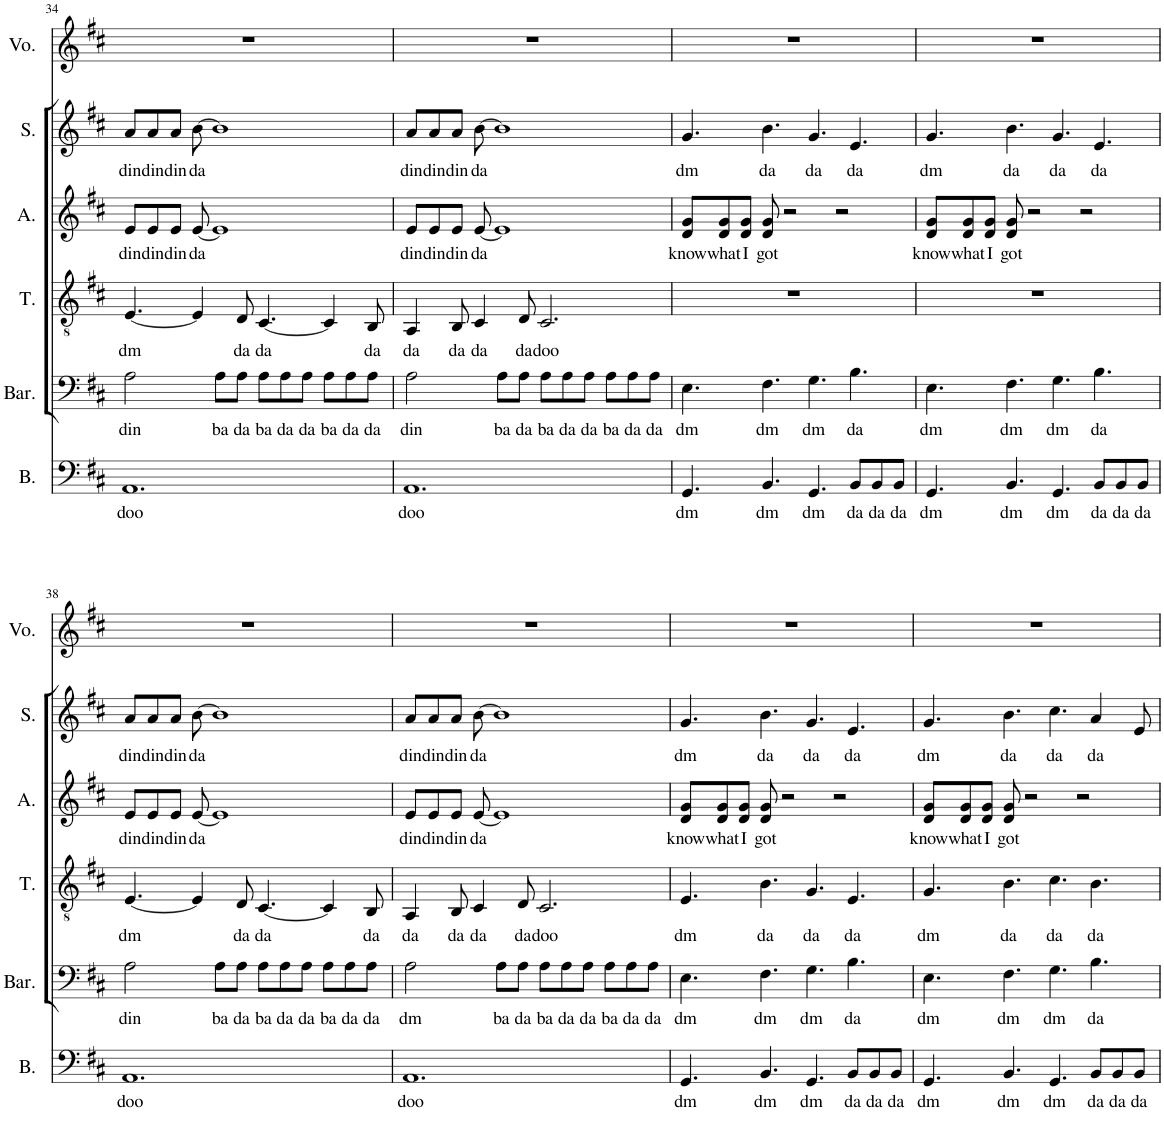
**kern	**text	**kern	**text	**kern	**text	**kern	**text	**kern	**text	**kern
*part6	*part6	*part5	*part5	*part4	*part4	*part3	*part3	*part2	*part2	*part1
*staff6	*staff6	*staff5	*staff5	*staff4	*staff4	*staff3	*staff3	*staff2	*staff2	*staff1
*I"Bass	*	*I"Baritone	*	*I"Tenor	*	*I"Alto	*	*I"Soprano	*	*I"Voice
*I'B.	*	*I'Bar.	*	*I'T.	*	*I'A.	*	*I'S.	*	*I'Vo.
!!LO:PB:g=z
*clefF4	*	*clefF4	*	*clefGv2	*	*clefG2	*	*clefG2	*	*clefG2
*	*	*	*	*	*	*	*	*	*	*Trd1c2
*k[f#c#]	*	*k[f#c#]	*	*k[f#c#]	*	*k[f#c#]	*	*k[f#c#]	*	*k[f#c#]
*M12/8	*	*M12/8	*	*M12/8	*	*M12/8	*	*M12/8	*	*M12/8
=34	=34	=34	=34	=34	=34	=34	=34	=34	=34	=34
!	!LO:LY:b	!	!LO:LY:b	!	!LO:LY:b	!	!LO:LY:b	!	!LO:LY:b	!
1.AA	doo	2A\	din	[4.E/	dm	8e/L	din	8a/L	din	1.r
!	!	!	!	!	!	!	!LO:LY:b	!	!LO:LY:b	!
.	.	.	.	.	.	8e/	din	8a/	din	.
!	!	!	!	!	!	!	!LO:LY:b	!	!LO:LY:b	!
.	.	.	.	.	.	8e/J	din	8a/J	din	.
!	!	!	!	!	!	!	!LO:LY:b	!	!LO:LY:b	!
.	.	.	.	4E/]	.	[8e/	da	[8b\	da	.
!	!	!	!LO:LY:b	!	!	!	!	!	!	!
.	.	8A\L	ba	.	.	1e]	.	1b]	.	.
!	!	!	!LO:LY:b	!	!LO:LY:b	!	!	!	!	!
.	.	8A\J	da	8D/	da	.	.	.	.	.
!	!	!	!LO:LY:b	!	!LO:LY:b	!	!	!	!	!
.	.	8A\L	ba	[4.C#/	da	.	.	.	.	.
!	!	!	!LO:LY:b	!	!	!	!	!	!	!
.	.	8A\	da	.	.	.	.	.	.	.
!	!	!	!LO:LY:b	!	!	!	!	!	!	!
.	.	8A\J	da	.	.	.	.	.	.	.
!	!	!	!LO:LY:b	!	!	!	!	!	!	!
.	.	8A\L	ba	4C#/]	.	.	.	.	.	.
!	!	!	!LO:LY:b	!	!	!	!	!	!	!
.	.	8A\	da	.	.	.	.	.	.	.
!	!	!	!LO:LY:b	!	!LO:LY:b	!	!	!	!	!
.	.	8A\J	da	8BB/	da	.	.	.	.	.
=35	=35	=35	=35	=35	=35	=35	=35	=35	=35	=35
!	!LO:LY:b	!	!LO:LY:b	!	!LO:LY:b	!	!LO:LY:b	!	!LO:LY:b	!
1.AA	doo	2A\	din	4AA/	da	8e/L	din	8a/L	din	1.r
!	!	!	!	!	!	!	!LO:LY:b	!	!LO:LY:b	!
.	.	.	.	.	.	8e/	din	8a/	din	.
!	!	!	!	!	!LO:LY:b	!	!LO:LY:b	!	!LO:LY:b	!
.	.	.	.	8BB/	da	8e/J	din	8a/J	din	.
!	!	!	!	!	!LO:LY:b	!	!LO:LY:b	!	!LO:LY:b	!
.	.	.	.	4C#/	da	[8e/	da	[8b\	da	.
!	!	!	!LO:LY:b	!	!	!	!	!	!	!
.	.	8A\L	ba	.	.	1e]	.	1b]	.	.
!	!	!	!LO:LY:b	!	!LO:LY:b	!	!	!	!	!
.	.	8A\J	da	8D/	da	.	.	.	.	.
!	!	!	!LO:LY:b	!	!LO:LY:b	!	!	!	!	!
.	.	8A\L	ba	2.C#/	doo	.	.	.	.	.
!	!	!	!LO:LY:b	!	!	!	!	!	!	!
.	.	8A\	da	.	.	.	.	.	.	.
!	!	!	!LO:LY:b	!	!	!	!	!	!	!
.	.	8A\J	da	.	.	.	.	.	.	.
!	!	!	!LO:LY:b	!	!	!	!	!	!	!
.	.	8A\L	ba	.	.	.	.	.	.	.
!	!	!	!LO:LY:b	!	!	!	!	!	!	!
.	.	8A\	da	.	.	.	.	.	.	.
!	!	!	!LO:LY:b	!	!	!	!	!	!	!
.	.	8A\J	da	.	.	.	.	.	.	.
=36	=36	=36	=36	=36	=36	=36	=36	=36	=36	=36
!	!LO:LY:b	!	!LO:LY:b	!	!	!	!LO:LY:b	!	!LO:LY:b	!
4.GG/	dm	4.E\	dm	1.r	.	8d/ 8g/L	know	4.g/	dm	1.r
!	!	!	!	!	!	!	!LO:LY:b	!	!	!
.	.	.	.	.	.	8d/ 8g/	what	.	.	.
!	!	!	!	!	!	!	!LO:LY:b	!	!	!
.	.	.	.	.	.	8d/ 8g/J	I	.	.	.
!	!LO:LY:b	!	!LO:LY:b	!	!	!	!LO:LY:b	!	!LO:LY:b	!
4.BB/	dm	4.F#\	dm	.	.	8d/ 8g/	got	4.b\	da	.
.	.	.	.	.	.	2r	.	.	.	.
!	!LO:LY:b	!	!LO:LY:b	!	!	!	!	!	!LO:LY:b	!
4.GG/	dm	4.G\	dm	.	.	.	.	4.g/	da	.
.	.	.	.	.	.	2r	.	.	.	.
!	!LO:LY:b	!	!LO:LY:b	!	!	!	!	!	!LO:LY:b	!
8BB/L	da	4.B\	da	.	.	.	.	4.e/	da	.
!	!LO:LY:b	!	!	!	!	!	!	!	!	!
8BB/	da	.	.	.	.	.	.	.	.	.
!	!LO:LY:b	!	!	!	!	!	!	!	!	!
8BB/J	da	.	.	.	.	.	.	.	.	.
=37	=37	=37	=37	=37	=37	=37	=37	=37	=37	=37
!	!LO:LY:b	!	!LO:LY:b	!	!	!	!LO:LY:b	!	!LO:LY:b	!
4.GG/	dm	4.E\	dm	1.r	.	8d/ 8g/L	know	4.g/	dm	1.r
!	!	!	!	!	!	!	!LO:LY:b	!	!	!
.	.	.	.	.	.	8d/ 8g/	what	.	.	.
!	!	!	!	!	!	!	!LO:LY:b	!	!	!
.	.	.	.	.	.	8d/ 8g/J	I	.	.	.
!	!LO:LY:b	!	!LO:LY:b	!	!	!	!LO:LY:b	!	!LO:LY:b	!
4.BB/	dm	4.F#\	dm	.	.	8d/ 8g/	got	4.b\	da	.
.	.	.	.	.	.	2r	.	.	.	.
!	!LO:LY:b	!	!LO:LY:b	!	!	!	!	!	!LO:LY:b	!
4.GG/	dm	4.G\	dm	.	.	.	.	4.g/	da	.
.	.	.	.	.	.	2r	.	.	.	.
!	!LO:LY:b	!	!LO:LY:b	!	!	!	!	!	!LO:LY:b	!
8BB/L	da	4.B\	da	.	.	.	.	4.e/	da	.
!	!LO:LY:b	!	!	!	!	!	!	!	!	!
8BB/	da	.	.	.	.	.	.	.	.	.
!	!LO:LY:b	!	!	!	!	!	!	!	!	!
8BB/J	da	.	.	.	.	.	.	.	.	.
!!LO:LB:g=z
=38	=38	=38	=38	=38	=38	=38	=38	=38	=38	=38
!	!LO:LY:b	!	!LO:LY:b	!	!LO:LY:b	!	!LO:LY:b	!	!LO:LY:b	!
1.AA	doo	2A\	din	[4.E/	dm	8e/L	din	8a/L	din	1.r
!	!	!	!	!	!	!	!LO:LY:b	!	!LO:LY:b	!
.	.	.	.	.	.	8e/	din	8a/	din	.
!	!	!	!	!	!	!	!LO:LY:b	!	!LO:LY:b	!
.	.	.	.	.	.	8e/J	din	8a/J	din	.
!	!	!	!	!	!	!	!LO:LY:b	!	!LO:LY:b	!
.	.	.	.	4E/]	.	[8e/	da	[8b\	da	.
!	!	!	!LO:LY:b	!	!	!	!	!	!	!
.	.	8A\L	ba	.	.	1e]	.	1b]	.	.
!	!	!	!LO:LY:b	!	!LO:LY:b	!	!	!	!	!
.	.	8A\J	da	8D/	da	.	.	.	.	.
!	!	!	!LO:LY:b	!	!LO:LY:b	!	!	!	!	!
.	.	8A\L	ba	[4.C#/	da	.	.	.	.	.
!	!	!	!LO:LY:b	!	!	!	!	!	!	!
.	.	8A\	da	.	.	.	.	.	.	.
!	!	!	!LO:LY:b	!	!	!	!	!	!	!
.	.	8A\J	da	.	.	.	.	.	.	.
!	!	!	!LO:LY:b	!	!	!	!	!	!	!
.	.	8A\L	ba	4C#/]	.	.	.	.	.	.
!	!	!	!LO:LY:b	!	!	!	!	!	!	!
.	.	8A\	da	.	.	.	.	.	.	.
!	!	!	!LO:LY:b	!	!LO:LY:b	!	!	!	!	!
.	.	8A\J	da	8BB/	da	.	.	.	.	.
=39	=39	=39	=39	=39	=39	=39	=39	=39	=39	=39
!	!LO:LY:b	!	!LO:LY:b	!	!LO:LY:b	!	!LO:LY:b	!	!LO:LY:b	!
1.AA	doo	2A\	dm	4AA/	da	8e/L	din	8a/L	din	1.r
!	!	!	!	!	!	!	!LO:LY:b	!	!LO:LY:b	!
.	.	.	.	.	.	8e/	din	8a/	din	.
!	!	!	!	!	!LO:LY:b	!	!LO:LY:b	!	!LO:LY:b	!
.	.	.	.	8BB/	da	8e/J	din	8a/J	din	.
!	!	!	!	!	!LO:LY:b	!	!LO:LY:b	!	!LO:LY:b	!
.	.	.	.	4C#/	da	[8e/	da	[8b\	da	.
!	!	!	!LO:LY:b	!	!	!	!	!	!	!
.	.	8A\L	ba	.	.	1e]	.	1b]	.	.
!	!	!	!LO:LY:b	!	!LO:LY:b	!	!	!	!	!
.	.	8A\J	da	8D/	da	.	.	.	.	.
!	!	!	!LO:LY:b	!	!LO:LY:b	!	!	!	!	!
.	.	8A\L	ba	2.C#/	doo	.	.	.	.	.
!	!	!	!LO:LY:b	!	!	!	!	!	!	!
.	.	8A\	da	.	.	.	.	.	.	.
!	!	!	!LO:LY:b	!	!	!	!	!	!	!
.	.	8A\J	da	.	.	.	.	.	.	.
!	!	!	!LO:LY:b	!	!	!	!	!	!	!
.	.	8A\L	ba	.	.	.	.	.	.	.
!	!	!	!LO:LY:b	!	!	!	!	!	!	!
.	.	8A\	da	.	.	.	.	.	.	.
!	!	!	!LO:LY:b	!	!	!	!	!	!	!
.	.	8A\J	da	.	.	.	.	.	.	.
=40	=40	=40	=40	=40	=40	=40	=40	=40	=40	=40
!	!LO:LY:b	!	!LO:LY:b	!	!LO:LY:b	!	!LO:LY:b	!	!LO:LY:b	!
4.GG/	dm	4.E\	dm	4.E/	dm	8d/ 8g/L	know	4.g/	dm	1.r
!	!	!	!	!	!	!	!LO:LY:b	!	!	!
.	.	.	.	.	.	8d/ 8g/	what	.	.	.
!	!	!	!	!	!	!	!LO:LY:b	!	!	!
.	.	.	.	.	.	8d/ 8g/J	I	.	.	.
!	!LO:LY:b	!	!LO:LY:b	!	!LO:LY:b	!	!LO:LY:b	!	!LO:LY:b	!
4.BB/	dm	4.F#\	dm	4.B\	da	8d/ 8g/	got	4.b\	da	.
.	.	.	.	.	.	2r	.	.	.	.
!	!LO:LY:b	!	!LO:LY:b	!	!LO:LY:b	!	!	!	!LO:LY:b	!
4.GG/	dm	4.G\	dm	4.G/	da	.	.	4.g/	da	.
.	.	.	.	.	.	2r	.	.	.	.
!	!LO:LY:b	!	!LO:LY:b	!	!LO:LY:b	!	!	!	!LO:LY:b	!
8BB/L	da	4.B\	da	4.E/	da	.	.	4.e/	da	.
!	!LO:LY:b	!	!	!	!	!	!	!	!	!
8BB/	da	.	.	.	.	.	.	.	.	.
!	!LO:LY:b	!	!	!	!	!	!	!	!	!
8BB/J	da	.	.	.	.	.	.	.	.	.
=41	=41	=41	=41	=41	=41	=41	=41	=41	=41	=41
!	!LO:LY:b	!	!LO:LY:b	!	!LO:LY:b	!	!LO:LY:b	!	!LO:LY:b	!
4.GG/	dm	4.E\	dm	4.G/	dm	8d/ 8g/L	know	4.g/	dm	1.r
!	!	!	!	!	!	!	!LO:LY:b	!	!	!
.	.	.	.	.	.	8d/ 8g/	what	.	.	.
!	!	!	!	!	!	!	!LO:LY:b	!	!	!
.	.	.	.	.	.	8d/ 8g/J	I	.	.	.
!	!LO:LY:b	!	!LO:LY:b	!	!LO:LY:b	!	!LO:LY:b	!	!LO:LY:b	!
4.BB/	dm	4.F#\	dm	4.B\	da	8d/ 8g/	got	4.b\	da	.
.	.	.	.	.	.	2r	.	.	.	.
!	!LO:LY:b	!	!LO:LY:b	!	!LO:LY:b	!	!	!	!LO:LY:b	!
4.GG/	dm	4.G\	dm	4.c#\	da	.	.	4.cc#\	da	.
.	.	.	.	.	.	2r	.	.	.	.
!	!LO:LY:b	!	!LO:LY:b	!	!LO:LY:b	!	!	!	!LO:LY:b	!
8BB/L	da	4.B\	da	4.B\	da	.	.	4a/	da	.
!	!LO:LY:b	!	!	!	!	!	!	!	!	!
8BB/	da	.	.	.	.	.	.	.	.	.
!	!LO:LY:b	!	!	!	!	!	!	!	!	!
8BB/J	da	.	.	.	.	.	.	8e/	.	.
=	=	=	=	=	=	=	=	=	=	=
*-	*-	*-	*-	*-	*-	*-	*-	*-	*-	*-
